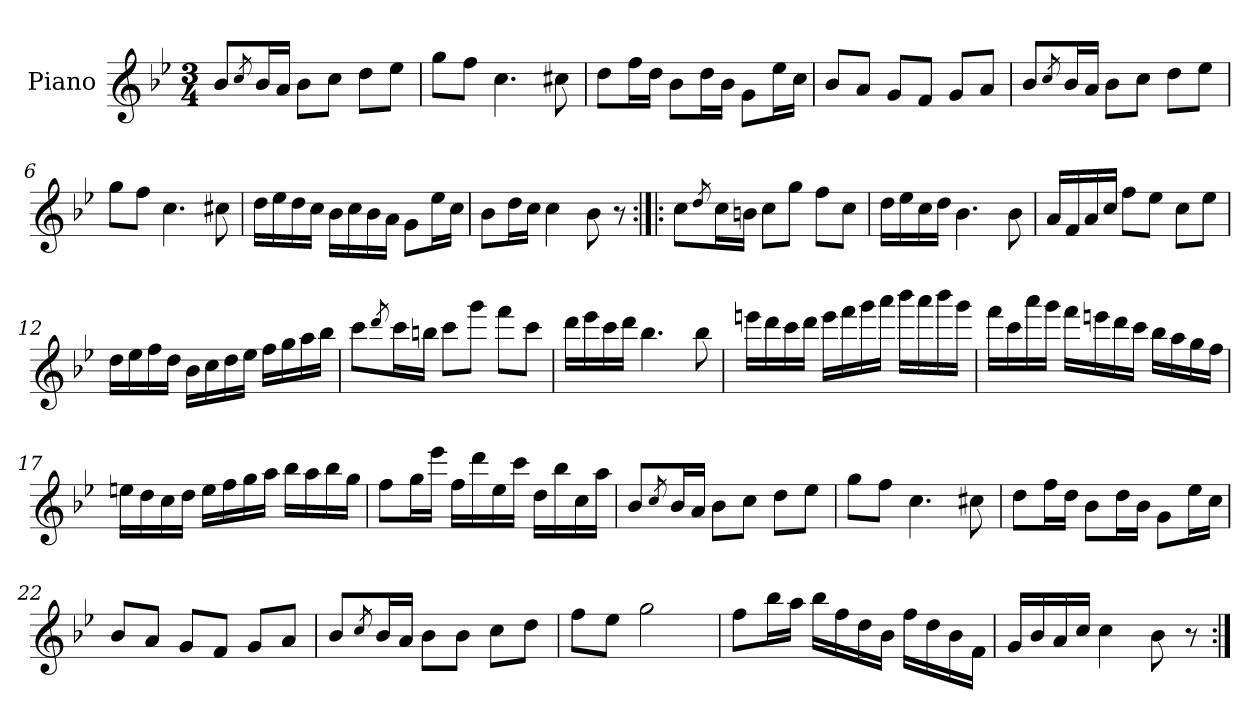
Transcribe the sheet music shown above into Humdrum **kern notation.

**kern
*part1
*staff1
*I"Piano
*I'Pno.
*clefG2
*k[b-e-]
*M3/4
=1
8b-/L
8qcc/
16b-/L
16a/JJ
8b-\L
8cc\J
8dd\L
8ee-\J
=2
8gg\L
8ff\J
4.cc\
8cc#X\
=3
8dd\L
16ff\L
16dd\JJ
8b-\L
16dd\L
16b-\JJ
8g\L
16ee-\L
16cc\JJ
=4
8b-/L
8a/J
8g/L
8f/J
8g/L
8a/J
=5
8b-/L
8qcc/
16b-/L
16a/JJ
8b-\L
8cc\J
8dd\L
8ee-\J
=6
8gg\L
8ff\J
4.cc\
8cc#X\
=7
16dd\LL
16ee-\
16dd\
16cc\JJ
16b-\LL
16cc\
16b-\
16a\JJ
8g\L
16ee-\L
16cc\JJ
=8
8b-\L
16dd\L
16cc\JJ
4cc\
8b-\
8r
=9:|!|:
8cc\L
8qdd/
16cc\L
16bn\JJ
8cc\L
8gg\J
8ff\L
8cc\J
=10
16dd\LL
16ee-\
16cc\
16dd\JJ
4.b-\
8b-\
=11
16a/LL
16f/
16a/
16cc/JJ
8ff\L
8ee-\J
8cc\L
8ee-\J
=12
16dd\LL
16ee-\
16ff\
16dd\JJ
16b-\LL
16cc\
16dd\
16ee-\JJ
16ff\LL
16gg\
16aa\
16bb-\JJ
=13
8ccc\L
8qddd/
16ccc\L
16bbn\JJ
8ccc\L
8ggg\J
8fff\L
8ccc\J
=14
16ddd\LL
16eee-\
16ccc\
16ddd\JJ
4.bb-\
8bb-\
=15
16eeen\LL
16ddd\
16ccc\
16ddd\JJ
16eee\LL
16fff\
16ggg\
16aaa\JJ
16bbb-\LL
16aaa\
16bbb-\
16ggg\JJ
=16
16fff\LL
16ccc\
16aaa\
16ggg\JJ
16fff\LL
16eeen\
16ddd\
16ccc\JJ
16bb-\LL
16aa\
16gg\
16ff\JJ
=17
16een\LL
16dd\
16cc\
16dd\JJ
16ee\LL
16ff\
16gg\
16aa\JJ
16bb-\LL
16aa\
16bb-\
16gg\JJ
=18
8ff\L
16gg\L
16eee-\JJ
16ff\LL
16ddd\
16ee-\
16ccc\JJ
16dd\LL
16bb-\
16cc\
16aa\JJ
=19
8b-/L
8qcc/
16b-/L
16a/JJ
8b-\L
8cc\J
8dd\L
8ee-\J
=20
8gg\L
8ff\J
4.cc\
8cc#X\
=21
8dd\L
16ff\L
16dd\JJ
8b-\L
16dd\L
16b-\JJ
8g\L
16ee-\L
16cc\JJ
=22
8b-/L
8a/J
8g/L
8f/J
8g/L
8a/J
=23
8b-/L
8qcc/
16b-/L
16a/JJ
8b-\L
8b-\J
8cc\L
8dd\J
=24
8ff\L
8ee-\J
2gg\
=25
8ff\L
16bb-\L
16aa\JJ
16bb-\LL
16ff\
16dd\
16b-\JJ
16ff\LL
16dd\
16b-\
16f\JJ
=26
16g/LL
16b-/
16a/
16cc/JJ
4cc\
8b-\
8r
=:|!
*-
